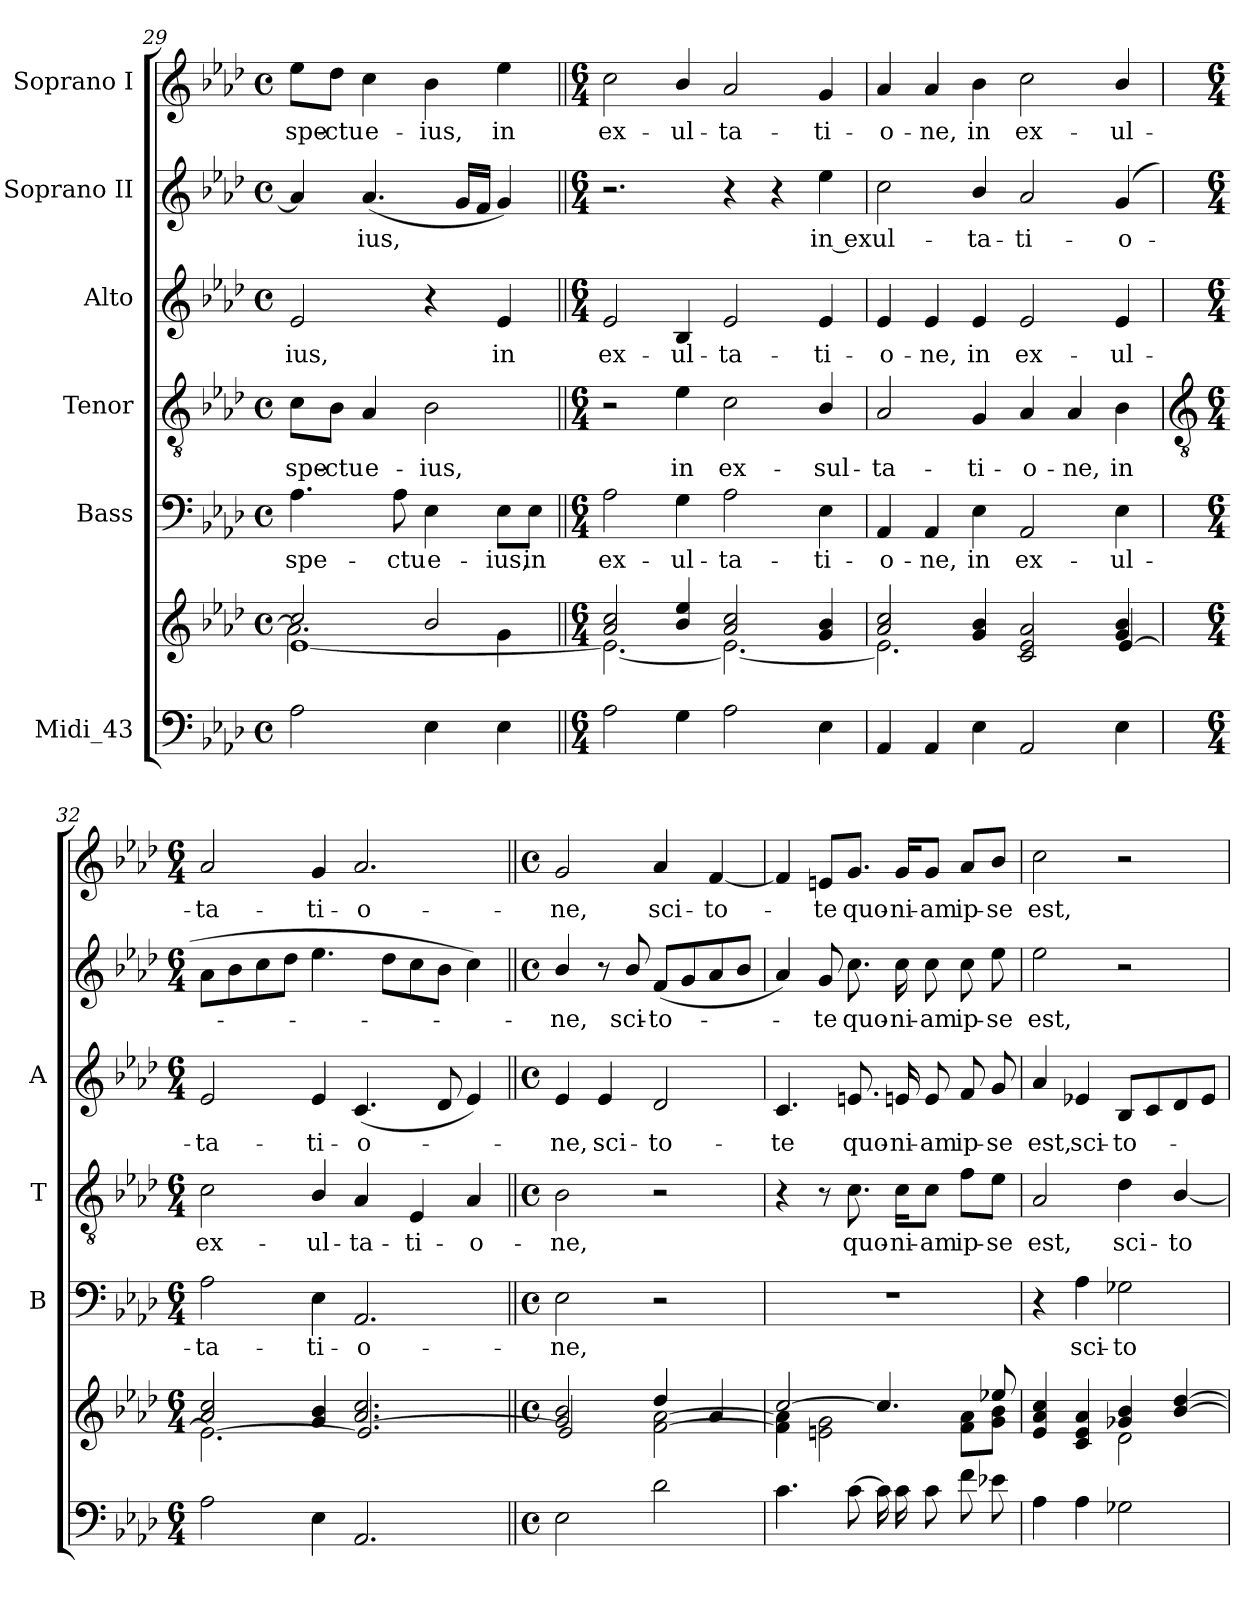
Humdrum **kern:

**kern	**kern	**kern	**text	**kern	**text	**kern	**text	**kern	**text	**kern	**text
*part6	*part6	*part5	*part5	*part4	*part4	*part3	*part3	*part2	*part2	*part1	*part1
*staff7	*staff6	*staff5	*staff5	*staff4	*staff4	*staff3	*staff3	*staff2	*staff2	*staff1	*staff1
*I"Midi_43	*	*I"Bass	*	*I"Tenor	*	*I"Alto	*	*I"Soprano II	*	*I"Soprano I	*
*	*	*I'B	*	*I'T	*	*I'A	*	*	*	*	*
*clefF4	*clefG2	*clefF4	*	*clefGv2	*	*clefG2	*	*clefG2	*	*clefG2	*
*k[b-e-a-d-]	*k[b-e-a-d-]	*k[b-e-a-d-]	*	*k[b-e-a-d-]	*	*k[b-e-a-d-]	*	*k[b-e-a-d-]	*	*k[b-e-a-d-]	*
*A-:	*A-:	*A-:	*	*A-:	*	*A-:	*	*A-:	*	*A-:	*
*M4/4	*M4/4	*M4/4	*	*M4/4	*	*M4/4	*	*M4/4	*	*M4/4	*
*met(c)	*met(c)	*met(c)	*	*met(c)	*	*met(c)	*	*met(c)	*	*met(c)	*
=29	=29	=29	=29	=29	=29	=29	=29	=29	=29	=29	=29
*	*^	*	*	*	*	*	*	*	*	*	*
*	*	*^	*	*	*	*	*	*	*	*	*	*
!	!	!	!	!	!LO:LY:b	!	!LO:LY:b	!	!LO:LY:b	!	!	!	!LO:LY:b
2A-	2cc/	[1e-\	2.a-\]	4.A-	-spe-	8c\L	-spe-	2e-	-ius,	4a-]	.	8ee-\L	-spe-
!	!	!	!	!	!	!	!LO:LY:b	!	!	!	!	!	!LO:LY:b
.	.	.	.	.	.	8B-\J	-ctu	.	.	.	.	8dd-\J	-ctu
!	!	!	!	!	!	!	!LO:LY:b	!	!	!	!LO:LY:b	!	!LO:LY:b
.	.	.	.	.	.	4A-	e-	.	.	(<4.a-	ius,	4cc	e-
!	!	!	!	!	!LO:LY:b	!	!	!	!	!	!	!	!
.	.	.	.	8A-	-ctu	.	.	.	.	.	.	.	.
!	!	!	!	!	!LO:LY:b	!	!LO:LY:b	!	!	!	!	!	!LO:LY:b
4E-	2b-/	.	.	4E-	e-	2B-	-ius,	4r	.	.	.	4b-	-ius,
.	.	.	.	.	.	.	.	.	.	16gLL	.	.	.
.	.	.	.	.	.	.	.	.	.	16fJJ	.	.	.
!	!	!	!	!	!LO:LY:b	!	!	!	!LO:LY:b	!	!	!	!LO:LY:b
4E-	.	.	4g\	8E-\L	-ius,	.	.	4e-	in	4g)	.	4ee-	in
!	!	!	!	!	!LO:LY:b	!	!	!	!	!	!	!	!
.	.	.	.	8E-\J	in	.	.	.	.	.	.	.	.
=30||	=30||	=30||	=30||	=30||	=30||	=30||	=30||	=30||	=30||	=30||	=30||	=30||	=30||
*M6/4	*M6/4	*	*	*M6/4	*	*M6/4	*	*M6/4	*	*M6/4	*	*M6/4	*
!	!	!	!LO:N:vis=1	!	!LO:LY:b	!	!	!	!LO:LY:b	!	!	!	!LO:LY:b
2A-	2a-/ 2cc/	2.e-\_	1.ryy	2A-	ex-	2r	.	2e-	ex-	2.r	.	2cc	ex-
!	!	!	!	!	!LO:LY:b	!	!LO:LY:b	!	!LO:LY:b	!	!	!	!LO:LY:b
4G	4b-/ 4ee-/	.	.	4G	-ul-	4e-	in	4B-	-ul-	.	.	4b-/	-ul-
!	!	!	!	!	!LO:LY:b	!	!LO:LY:b	!	!LO:LY:b	!	!	!	!LO:LY:b
2A-	2a-/ 2cc/	2.e-\_	.	2A-	-ta-	2c	ex-	2e-	-ta-	4r	.	2a-	-ta-
.	.	.	.	.	.	.	.	.	.	4r	.	.	.
!	!	!	!	!	!LO:LY:b	!	!LO:LY:b	!	!LO:LY:b	!	!LO:LY:b	!	!LO:LY:b
4E-	4g/ 4b-/	.	.	4E-	-ti-	4B-/	-sul-	4e-	-ti-	4ee-	in ex-	4g	-ti-
=31	=31	=31	=31	=31	=31	=31	=31	=31	=31	=31	=31	=31	=31
!	!	!	!	!	!LO:LY:b	!	!LO:LY:b	!	!LO:LY:b	!	!LO:LY:b	!	!LO:LY:b
4AA-	2a-/ 2cc/	2.e-\]	2.ryy	4AA-	-o-	2A-	-ta-	4e-	-o-	2cc	-ul-	4a-	-o-
!	!	!	!	!	!LO:LY:b	!	!	!	!LO:LY:b	!	!	!	!LO:LY:b
4AA-	.	.	.	4AA-	-ne,	.	.	4e-	-ne,	.	.	4a-	-ne,
!	!	!	!	!	!LO:LY:b	!	!LO:LY:b	!	!LO:LY:b	!	!LO:LY:b	!	!LO:LY:b
4E-	4g/ 4b-/	.	.	4E-	in	4G	-ti-	4e-	in	4b-/	-ta-	4b-	in
!	!	!	!	!	!LO:LY:b	!	!LO:LY:b	!	!LO:LY:b	!	!LO:LY:b	!	!LO:LY:b
2AA-	2c/ 2e-/ 2a-/	2.ryy	2ryy	2AA-	ex-	4A-	-o-	2e-	ex-	2a-	-ti-	2cc	ex-
!	!	!	!	!	!	!	!LO:LY:b	!	!	!	!	!	!
.	.	.	.	.	.	4A-	-ne,	.	.	.	.	.	.
!	!	!	!	!	!LO:LY:b	!	!LO:LY:b	!	!LO:LY:b	!	!LO:LY:b	!	!LO:LY:b
4E-	4g/ 4b-/	.	[4e-/	4E-	-ul-	4B-	in	4e-	-ul-	(>4g	-o-	4b-/	-ul-
!!LO:LB:g=z
=32	=32	=32	=32	=32	=32	=32	=32	=32	=32	=32	=32	=32	=32
*	*	*	*	*	*	*clefGv2	*	*	*	*	*	*	*
*M6/4	*M6/4	*	*	*M6/4	*	*M6/4	*	*M6/4	*	*M6/4	*	*M6/4	*
!	!	!LO:N:vis=1	!	!	!LO:LY:b	!	!LO:LY:b	!	!LO:LY:b	!	!	!	!LO:LY:b
2A-	2a-/ 2cc/	1.ryy	2.e-\_	2A-	-ta-	2c	ex-	2e-	-ta-	8a-L	.	2a-	-ta-
.	.	.	.	.	.	.	.	.	.	8b-	.	.	.
.	.	.	.	.	.	.	.	.	.	8cc	.	.	.
.	.	.	.	.	.	.	.	.	.	8dd-J	.	.	.
!	!	!	!	!	!LO:LY:b	!	!LO:LY:b	!	!LO:LY:b	!	!	!	!LO:LY:b
4E-	4g/ 4b-/	.	.	4E-	-ti-	4B-/	-ul-	4e-	-ti-	4.ee-	.	4g	-ti-
!	!	!	!	!	!LO:LY:b	!	!LO:LY:b	!	!LO:LY:b	!	!	!	!LO:LY:b
2.AA-	2.a-/ 2.cc/	.	2.e-/_	2.AA-	-o-	4A-	-ta-	(<4.c	-o-	.	.	2.a-	-o-
.	.	.	.	.	.	.	.	.	.	8dd-L	.	.	.
!	!	!	!	!	!	!	!LO:LY:b	!	!	!	!	!	!
.	.	.	.	.	.	4E-	-ti-	.	.	8cc	.	.	.
.	.	.	.	.	.	.	.	8d-	.	8b-J	.	.	.
!	!	!	!	!	!	!	!LO:LY:b	!	!	!	!	!	!
.	.	.	.	.	.	4A-	-o-	4e-)	.	4cc)	.	.	.
=33||	=33||	=33||	=33||	=33||	=33||	=33||	=33||	=33||	=33||	=33||	=33||	=33||	=33||
*M4/4	*M4/4	*	*	*M4/4	*	*M4/4	*	*M4/4	*	*M4/4	*	*M4/4	*
*met(c)	*met(c)	*	*	*met(c)	*	*met(c)	*	*met(c)	*	*met(c)	*	*met(c)	*
!	!	!	!	!	!LO:LY:b	!	!LO:LY:b	!	!LO:LY:b	!	!LO:LY:b	!	!LO:LY:b
2E-	2g/ 2b-/	1ryy	2e-/]	2E-	-ne,	2B-	-ne,	4e-	ne,	4b-/	ne,	2g	-ne,
!	!	!	!	!	!	!	!	!	!LO:LY:b	!	!	!	!
.	.	.	.	.	.	.	.	4e-	sci-	8r	.	.	.
!	!	!	!	!	!	!	!	!	!	!	!LO:LY:b	!	!
.	.	.	.	.	.	.	.	.	.	8b-/	sci-	.	.
!	!	!	!	!	!	!	!	!	!LO:LY:b	!	!LO:LY:b	!	!LO:LY:b
2d-	4dd-/	.	[2f\ [2a-\	2r	.	2r	.	2d-	-to-	(<8fL	-to-	4a-	sci-
.	.	.	.	.	.	.	.	.	.	8g	.	.	.
!	!	!	!	!	!	!	!	!	!	!	!	!	!LO:LY:b
.	4a-/	.	.	.	.	.	.	.	.	8a-	.	[4f	-to-
.	.	.	.	.	.	.	.	.	.	8b-J	.	.	.
=34	=34	=34	=34	=34	=34	=34	=34	=34	=34	=34	=34	=34	=34
!	!	!	!	!	!	!	!	!	!LO:LY:b	!	!	!	!
4.c	[2cc/	1ryy	4f\] 4a-\]	1r	.	4r	.	4.c	-te	4a-)	.	4f]	.
!	!	!	!	!	!	!	!	!	!	!	!LO:LY:b	!	!LO:LY:b
.	.	.	2en\ 2g\	.	.	8r	.	.	.	8g	te	8en/L	te
!	!	!	!	!	!	!	!LO:LY:b	!	!LO:LY:b	!	!LO:LY:b	!	!LO:LY:b
[8c	.	.	.	.	.	8.c	quo-	8.en	quo-	8.cc	quo-	8.g/J	quo-
16cLL]	4.cc/]	.	.	.	.	.	.	.	.	.	.	.	.
!	!	!	!	!	!	!	!LO:LY:b	!	!LO:LY:b	!	!LO:LY:b	!	!LO:LY:b
16c	.	.	.	.	.	16c\KL	-ni-	16en	-ni-	16cc	-ni-	16g/KL	-ni-
!	!	!	!	!	!	!	!LO:LY:b	!	!LO:LY:b	!	!LO:LY:b	!	!LO:LY:b
8cJ	.	.	.	.	.	8c\J	-am	8e	-am	8cc	-am	8g/J	-am
!	!	!	!	!	!	!	!LO:LY:b	!	!LO:LY:b	!	!LO:LY:b	!	!LO:LY:b
8fL	.	.	8f\ 8a-\L	.	.	8f\L	ip-	8f	ip-	8cc	ip-	8a-/L	ip-
!	!	!	!	!	!	!	!LO:LY:b	!	!LO:LY:b	!	!LO:LY:b	!	!LO:LY:b
8e-XJ	8ee-X/	.	8g\ 8b-\J	.	.	8e-\J	-se	8g	-se	8ee-	-se	8b-/J	-se
=35	=35	=35	=35	=35	=35	=35	=35	=35	=35	=35	=35	=35	=35
!	!	!	!	!	!	!	!LO:LY:b	!	!LO:LY:b	!	!LO:LY:b	!	!LO:LY:b
4A-	4e-/ 4a-/ 4cc/	1ryy	2ryy	4r	.	2A-	est,	4a-	est,	2ee-	est,	2cc	est,
!	!	!	!	!	!LO:LY:b	!	!	!	!LO:LY:b	!	!	!	!
4A-	4c/ 4e-/ 4a-/	.	.	4A-	sci-	.	.	4e-X	sci-	.	.	.	.
!	!	!	!	!	!LO:LY:b	!	!LO:LY:b	!	!LO:LY:b	!	!	!	!
2G-X	4g-X/ 4b-/	.	2d-\	2G-X	-to-	4d-	sci-	8B-L	-to-	2r	.	2r	.
.	.	.	.	.	.	.	.	8c	.	.	.	.	.
!	!	!	!	!	!	!	!LO:LY:b	!	!	!	!	!	!
.	[4b-/ [4dd-/	.	.	.	.	[4B-/	-to-	8d-	.	.	.	.	.
.	.	.	.	.	.	.	.	8e-J	.	.	.	.	.
*	*v	*v	*v	*	*	*	*	*	*	*	*	*	*
=	=	=	=	=	=	=	=	=	=	=	=
*-	*-	*-	*-	*-	*-	*-	*-	*-	*-	*-	*-
